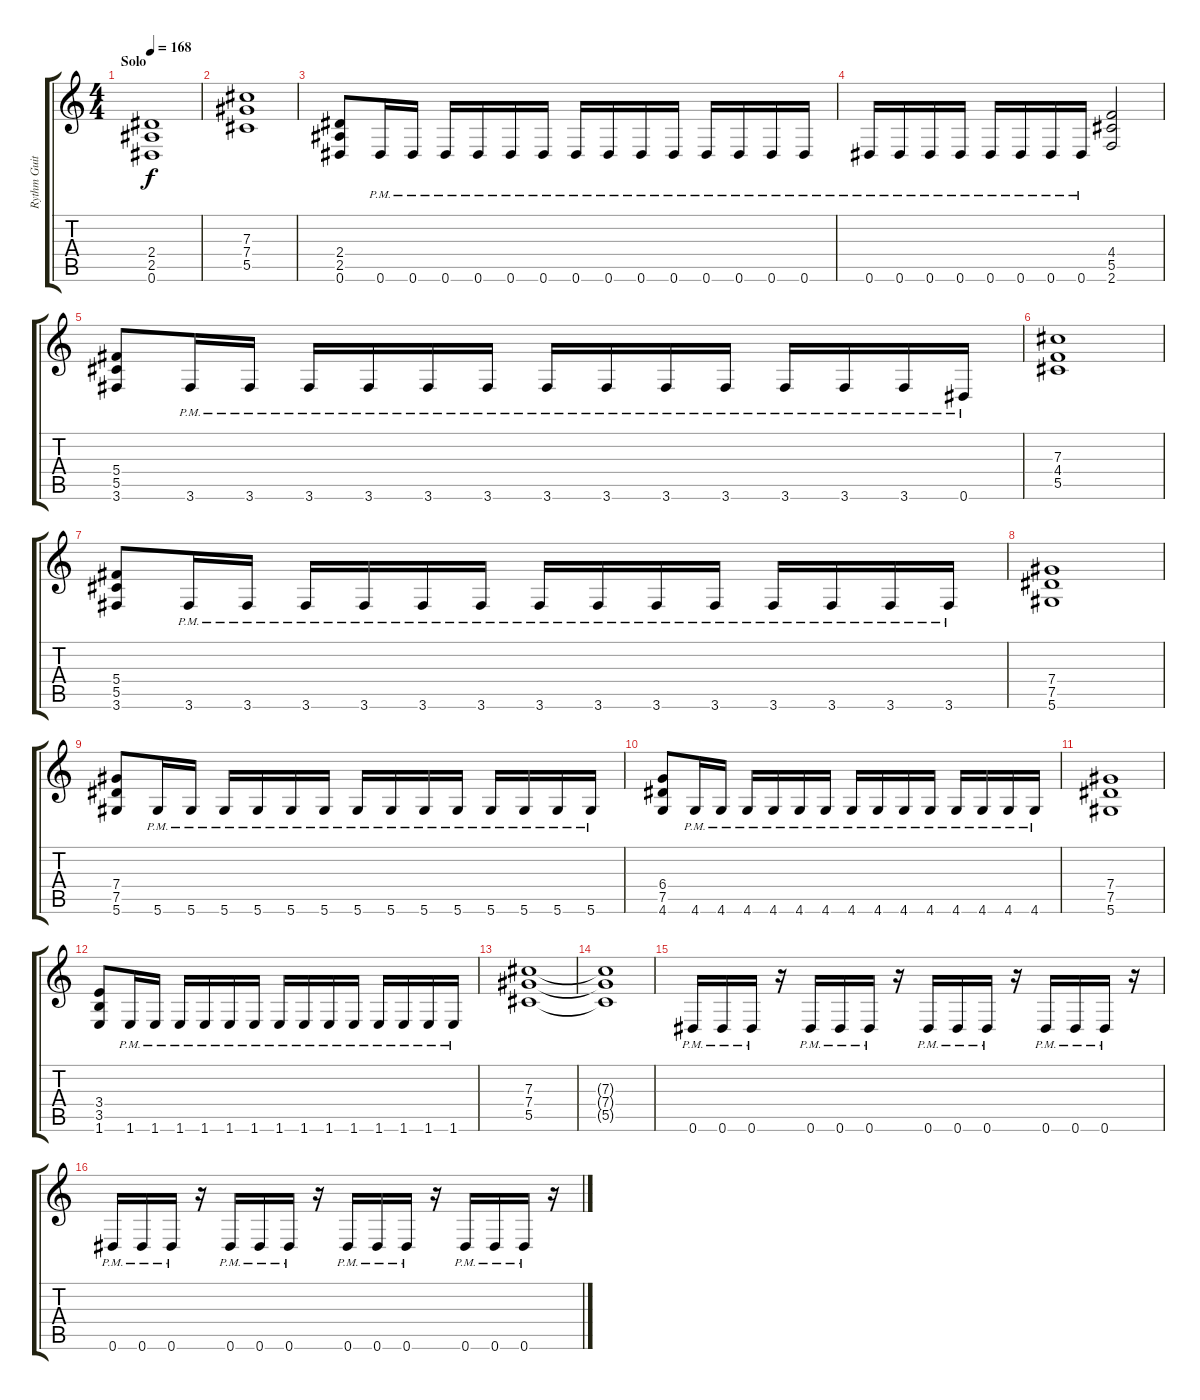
\track ("Rythm Guitar" "Rythm Guit") {instrument distortionguitar}
\staff {score tabs}
\tuning (Eb4 Bb3 Gb3 Db3 Ab2 Eb2) {hide}
\ts (4 4)
\section ("" "Solo")
\tempo 168
\clef g2
\ks c
(2.4 2.5 0.6).1{dy f} |
(7.3 7.4 5.5).1 |
(2.4 2.5 0.6).8 0.6{pm}.16 0.6{pm}.16 0.6{pm}.16 0.6{pm}.16 0.6{pm}.16 0.6{pm}.16 0.6{pm}.16 0.6{pm}.16 0.6{pm}.16 0.6{pm}.16 0.6{pm}.16 0.6{pm}.16 0.6{pm}.16 0.6{pm}.16 |
0.6{pm}.16 0.6{pm}.16 0.6{pm}.16 0.6{pm}.16 0.6{pm}.16 0.6{pm}.16 0.6{pm}.16 0.6{pm}.16 (4.4 5.5 2.6).2 |
(5.4 5.5 3.6).8 3.6{pm}.16 3.6{pm}.16 3.6{pm}.16 3.6{pm}.16 3.6{pm}.16 3.6{pm}.16 3.6{pm}.16 3.6{pm}.16 3.6{pm}.16 3.6{pm}.16 3.6{pm}.16 3.6{pm}.16 3.6{pm}.16 0.6{pm}.16 |
(7.3 4.4 5.5).1 |
(5.4 5.5 3.6).8 3.6{pm}.16 3.6{pm}.16 3.6{pm}.16 3.6{pm}.16 3.6{pm}.16 3.6{pm}.16 3.6{pm}.16 3.6{pm}.16 3.6{pm}.16 3.6{pm}.16 3.6{pm}.16 3.6{pm}.16 3.6{pm}.16 3.6{pm}.16 |
(7.4 7.5 5.6).1 |
(7.4 7.5 5.6).8 5.6{pm}.16 5.6{pm}.16 5.6{pm}.16 5.6{pm}.16 5.6{pm}.16 5.6{pm}.16 5.6{pm}.16 5.6{pm}.16 5.6{pm}.16 5.6{pm}.16 5.6{pm}.16 5.6{pm}.16 5.6{pm}.16 5.6{pm}.16 |
(6.4 7.5 4.6).8 4.6{pm}.16 4.6{pm}.16 4.6{pm}.16 4.6{pm}.16 4.6{pm}.16 4.6{pm}.16 4.6{pm}.16 4.6{pm}.16 4.6{pm}.16 4.6{pm}.16 4.6{pm}.16 4.6{pm}.16 4.6{pm}.16 4.6{pm}.16 |
(7.4 7.5 5.6).1 |
(3.4 3.5 1.6).8 1.6{pm}.16 1.6{pm}.16 1.6{pm}.16 1.6{pm}.16 1.6{pm}.16 1.6{pm}.16 1.6{pm}.16 1.6{pm}.16 1.6{pm}.16 1.6{pm}.16 1.6{pm}.16 1.6{pm}.16 1.6{pm}.16 1.6{pm}.16 |
(7.3 7.4 5.5).1 |
(7.3{t} 7.4{t} 5.5{t}).1 |
0.6{pm}.16 0.6{pm}.16 0.6{pm}.16 r.16 0.6{pm}.16 0.6{pm}.16 0.6{pm}.16 r.16 0.6{pm}.16 0.6{pm}.16 0.6{pm}.16 r.16 0.6{pm}.16 0.6{pm}.16 0.6{pm}.16 r.16 |
0.6{pm}.16 0.6{pm}.16 0.6{pm}.16 r.16 0.6{pm}.16 0.6{pm}.16 0.6{pm}.16 r.16 0.6{pm}.16 0.6{pm}.16 0.6{pm}.16 r.16 0.6{pm}.16 0.6{pm}.16 0.6{pm}.16 r.16
